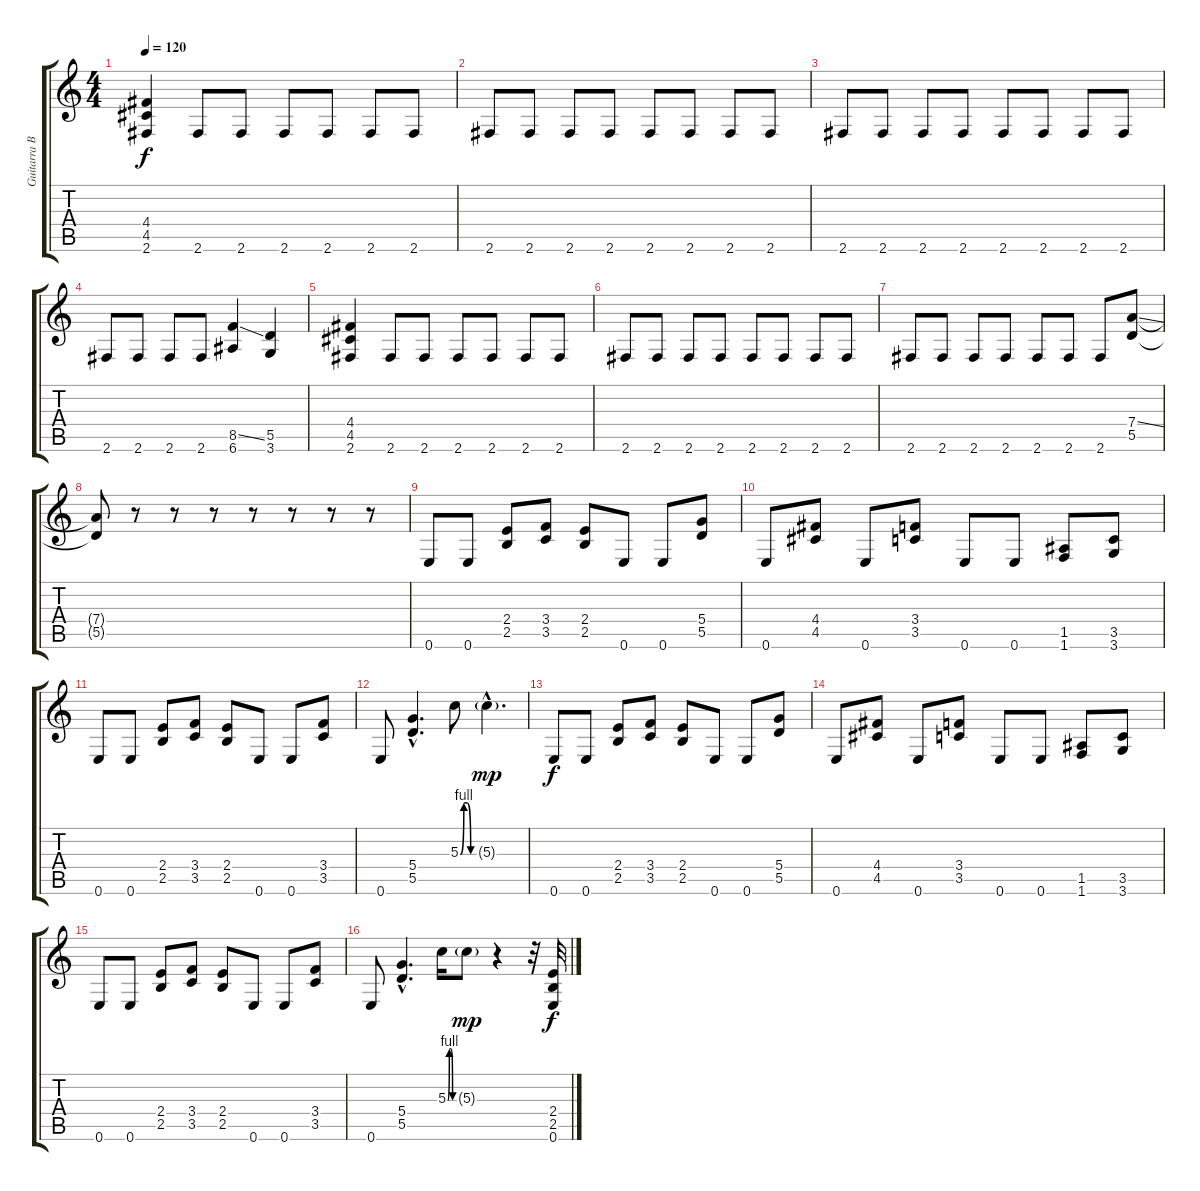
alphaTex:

\track ("Guitarra Base" "Guitarra B") {instrument overdrivenguitar}
\staff {score tabs}
\tuning (E4 B3 G3 D3 A2 E2) {hide}
\ts (4 4)
\tempo 120
\clef g2
\ks c
(4.4 4.5 2.6).4{dy f} 2.6.8 2.6.8 2.6.8 2.6.8 2.6.8 2.6.8 |
2.6.8 2.6.8 2.6.8 2.6.8 2.6.8 2.6.8 2.6.8 2.6.8 |
2.6.8 2.6.8 2.6.8 2.6.8 2.6.8 2.6.8 2.6.8 2.6.8 |
2.6.8 2.6.8 2.6.8 2.6.8 (8.5{ss} 6.6).4 (5.5 3.6).4 |
(4.4 4.5 2.6).4 2.6.8 2.6.8 2.6.8 2.6.8 2.6.8 2.6.8 |
2.6.8 2.6.8 2.6.8 2.6.8 2.6.8 2.6.8 2.6.8 2.6.8 |
2.6.8 2.6.8 2.6.8 2.6.8 2.6.8 2.6.8 2.6.8 (7.4{ss} 5.5).8 |
(7.4{t} 5.5{t}).8 r.8 r.8 r.8 r.8 r.8 r.8 r.8 |
0.6.8 0.6.8 (2.4 2.5).8 (3.4 3.5).8 (2.4 2.5).8 0.6.8 0.6.8 (5.4 5.5).8 |
0.6.8 (4.4 4.5).8 0.6.8 (3.4 3.5).8 0.6.8 0.6.8 (1.5 1.6).8 (3.5 3.6).8 |
0.6.8 0.6.8 (2.4 2.5).8 (3.4 3.5).8 (2.4 2.5).8 0.6.8 0.6.8 (3.4 3.5).8 |
0.6.8 (5.4{hac} 5.5{hac}).4{d} 5.3{be (custom 0 0 15 4 30 4 45 0 60 0)}.8 5.3{g hac}.4{d dy mp} |
0.6.8{dy f} 0.6.8 (2.4 2.5).8 (3.4 3.5).8 (2.4 2.5).8 0.6.8 0.6.8 (5.4 5.5).8 |
0.6.8 (4.4 4.5).8 0.6.8 (3.4 3.5).8 0.6.8 0.6.8 (1.5 1.6).8 (3.5 3.6).8 |
0.6.8 0.6.8 (2.4 2.5).8 (3.4 3.5).8 (2.4 2.5).8 0.6.8 0.6.8 (3.4 3.5).8 |
0.6.8 (5.4{hac} 5.5{hac}).4{d} 5.3{be (custom 0 0 15 4 30 4 45 0 60 0)}.16 5.3{g}.8{dy mp} r.4 r.32 (2.4 2.5 0.6).32{dy f}
